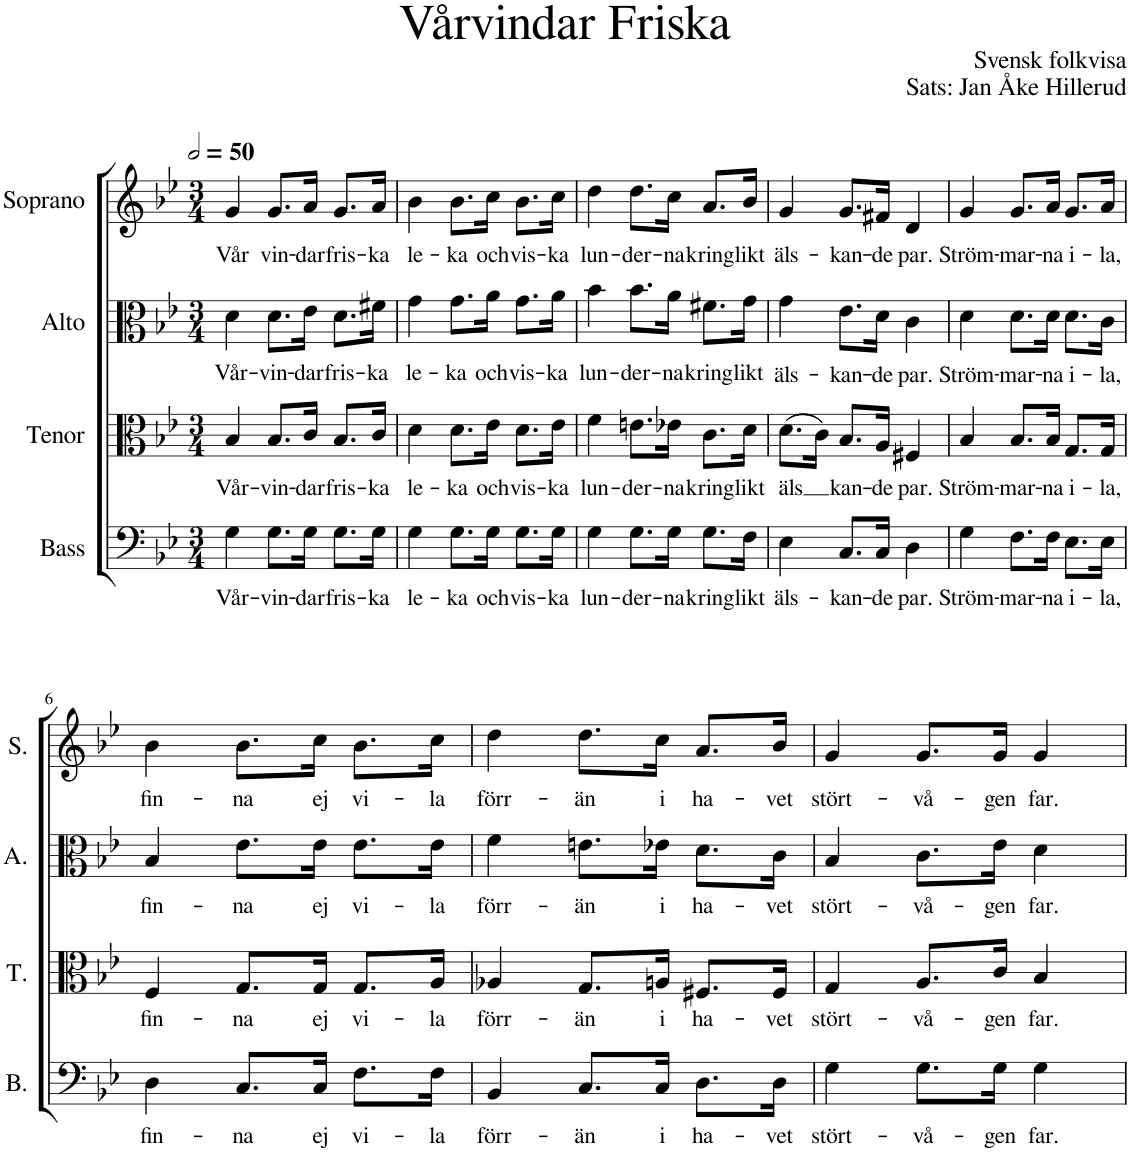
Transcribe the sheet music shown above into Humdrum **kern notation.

**kern	**text	**kern	**text	**kern	**text	**text	**kern	**text
*part4	*part4	*part3	*part3	*part2	*part2	*part2	*part1	*part1
*staff4	*staff4	*staff3	*staff3	*staff2	*staff2	*staff2	*staff1	*staff1
*I"Bass	*	*I"Tenor	*	*I"Alto	*	*	*I"Soprano	*
*I'B.	*	*I'T.	*	*I'A.	*	*	*I'S.	*
*clefF4	*	*clefC3	*	*clefC3	*	*	*clefG2	*
*k[b-e-]	*	*k[b-e-]	*	*k[b-e-]	*	*	*k[b-e-]	*
*M3/4	*	*M3/4	*	*M3/4	*	*	*M3/4	*
*MM100	*	*MM100	*	*MM100	*	*	*MM100	*
=1	=1	=1	=1	=1	=1	=1	=1	=1
!	!LO:LY:b	!	!LO:LY:b	!	!	!LO:LY:b	!	!LO:LY:b
4G\	Vår-	4B-/	Vår-	4d\	.	Vår-	4g/	Vår
!	!LO:LY:b	!	!LO:LY:b	!	!	!LO:LY:b	!	!LO:LY:b
8.G\L	-vin-	8.B-/L	-vin-	8.d\L	.	-vin-	8.g/L	vin-
!	!LO:LY:b	!	!LO:LY:b	!	!	!LO:LY:b	!	!LO:LY:b
16G\Jk	-dar	16c/Jk	-dar	16e-\Jk	.	-dar	16a/Jk	-dar
!	!LO:LY:b	!	!LO:LY:b	!	!	!LO:LY:b	!	!LO:LY:b
8.G\L	fris-	8.B-/L	fris-	8.d\L	.	fris-	8.g/L	fris-
!	!LO:LY:b	!	!LO:LY:b	!	!	!LO:LY:b	!	!LO:LY:b
16G\Jk	-ka	16c/Jk	-ka	16f#X\Jk	.	-ka	16a/Jk	-ka
=2	=2	=2	=2	=2	=2	=2	=2	=2
!	!LO:LY:b	!	!LO:LY:b	!	!	!LO:LY:b	!	!LO:LY:b
4G\	le-	4d\	le-	4g\	.	le-	4b-\	le-
!	!LO:LY:b	!	!LO:LY:b	!	!	!LO:LY:b	!	!LO:LY:b
8.G\L	-ka	8.d\L	-ka	8.g\L	.	-ka	8.b-\L	-ka
!	!LO:LY:b	!	!LO:LY:b	!	!	!LO:LY:b	!	!LO:LY:b
16G\Jk	och	16e-\Jk	och	16a\Jk	.	och	16cc\Jk	och
!	!LO:LY:b	!	!LO:LY:b	!	!	!LO:LY:b	!	!LO:LY:b
8.G\L	vis-	8.d\L	vis-	8.g\L	.	vis-	8.b-\L	vis-
!	!LO:LY:b	!	!LO:LY:b	!	!	!LO:LY:b	!	!LO:LY:b
16G\Jk	-ka	16e-\Jk	-ka	16a\Jk	.	-ka	16cc\Jk	-ka
=3	=3	=3	=3	=3	=3	=3	=3	=3
!	!LO:LY:b	!	!LO:LY:b	!	!	!LO:LY:b	!	!LO:LY:b
4G\	lun-	4f\	lun-	4b-\	.	lun-	4dd\	lun-
!	!LO:LY:b	!	!LO:LY:b	!	!	!LO:LY:b	!	!LO:LY:b
8.G\L	-der-	8.en\L	-der-	8.b-\L	.	-der-	8.dd\L	-der-
!	!LO:LY:b	!	!LO:LY:b	!	!	!LO:LY:b	!	!LO:LY:b
16G\Jk	-na	16e-X\Jk	-na	16a\Jk	.	-na	16cc\Jk	-na
!	!LO:LY:b	!	!LO:LY:b	!	!	!LO:LY:b	!	!LO:LY:b
8.G\L	kring	8.c\L	kring	8.f#X\L	.	kring	8.a/L	kring
!	!LO:LY:b	!	!LO:LY:b	!	!	!LO:LY:b	!	!LO:LY:b
16F\Jk	likt	16d\Jk	likt	16g\Jk	.	likt	16b-/Jk	likt
=4	=4	=4	=4	=4	=4	=4	=4	=4
!	!LO:LY:b	!	!LO:LY:b	!	!LO:LY:b	!	!	!LO:LY:b
4E-\	äls-	(8.d\L	äls	4g\	äls-	.	4g/	äls-
.	.	16c\Jk)	.	.	.	.	.	.
!	!LO:LY:b	!	!LO:LY:b	!	!LO:LY:b	!	!	!LO:LY:b
8.C/L	-kan-	8.B-/L	kan-	8.e-\L	-kan-	.	8.g/L	-kan-
!	!LO:LY:b	!	!LO:LY:b	!	!LO:LY:b	!	!	!LO:LY:b
16C/Jk	-de	16A/Jk	-de	16d\Jk	-de	.	16f#X/Jk	-de
!	!LO:LY:b	!	!LO:LY:b	!	!LO:LY:b	!	!	!LO:LY:b
4D\	par.	4F#X/	par.	4c\	par.	.	4d/	par.
=5	=5	=5	=5	=5	=5	=5	=5	=5
!	!LO:LY:b	!	!LO:LY:b	!	!LO:LY:b	!	!	!LO:LY:b
4G\	Ström-	4B-/	Ström-	4d\	Ström-	.	4g/	Ström-
!	!LO:LY:b	!	!LO:LY:b	!	!LO:LY:b	!	!	!LO:LY:b
8.F\L	-mar-	8.B-/L	-mar-	8.d\L	-mar-	.	8.g/L	-mar-
!	!LO:LY:b	!	!LO:LY:b	!	!LO:LY:b	!	!	!LO:LY:b
16F\Jk	-na	16B-/Jk	-na	16d\Jk	-na	.	16a/Jk	-na
!	!LO:LY:b	!	!LO:LY:b	!	!LO:LY:b	!	!	!LO:LY:b
8.E-\L	i-	8.G/L	i-	8.d\L	i-	.	8.g/L	i-
!	!LO:LY:b	!	!LO:LY:b	!	!LO:LY:b	!	!	!LO:LY:b
16E-\Jk	-la,	16G/Jk	-la,	16c\Jk	-la,	.	16a/Jk	-la,
!!LO:LB:g=z
=6	=6	=6	=6	=6	=6	=6	=6	=6
!	!LO:LY:b	!	!LO:LY:b	!	!LO:LY:b	!	!	!LO:LY:b
4D\	fin-	4F/	fin-	4B-/	fin-	.	4b-\	fin-
!	!LO:LY:b	!	!LO:LY:b	!	!LO:LY:b	!	!	!LO:LY:b
8.C/L	-na	8.G/L	-na	8.e-\L	-na	.	8.b-\L	-na
!	!LO:LY:b	!	!LO:LY:b	!	!LO:LY:b	!	!	!LO:LY:b
16C/Jk	ej	16G/Jk	ej	16e-\Jk	ej	.	16cc\Jk	ej
!	!LO:LY:b	!	!LO:LY:b	!	!LO:LY:b	!	!	!LO:LY:b
8.F\L	vi-	8.G/L	vi-	8.e-\L	vi-	.	8.b-\L	vi-
!	!LO:LY:b	!	!LO:LY:b	!	!LO:LY:b	!	!	!LO:LY:b
16F\Jk	-la	16A/Jk	-la	16e-\Jk	-la	.	16cc\Jk	-la
=7	=7	=7	=7	=7	=7	=7	=7	=7
!	!LO:LY:b	!	!LO:LY:b	!	!LO:LY:b	!	!	!LO:LY:b
4BB-/	förr-	4A-X/	förr-	4f\	förr-	.	4dd\	förr-
!	!LO:LY:b	!	!LO:LY:b	!	!LO:LY:b	!	!	!LO:LY:b
8.C/L	-än	8.G/L	-än	8.en\L	-än	.	8.dd\L	-än
!	!LO:LY:b	!	!LO:LY:b	!	!LO:LY:b	!	!	!LO:LY:b
16C/Jk	i	16An/Jk	i	16e-X\Jk	i	.	16cc\Jk	i
!	!LO:LY:b	!	!LO:LY:b	!	!LO:LY:b	!	!	!LO:LY:b
8.D\L	ha-	8.F#X/L	ha-	8.d\L	ha-	.	8.a/L	ha-
!	!LO:LY:b	!	!LO:LY:b	!	!LO:LY:b	!	!	!LO:LY:b
16D\Jk	-vet	16F#/Jk	-vet	16c\Jk	-vet	.	16b-/Jk	-vet
=8	=8	=8	=8	=8	=8	=8	=8	=8
!	!LO:LY:b	!	!LO:LY:b	!	!LO:LY:b	!	!	!LO:LY:b
4G\	stört-	4G/	stört-	4B-/	stört-	.	4g/	stört-
!	!LO:LY:b	!	!LO:LY:b	!	!LO:LY:b	!	!	!LO:LY:b
8.G\L	-vå-	8.A/L	-vå-	8.c\L	-vå-	.	8.g/L	-vå-
!	!LO:LY:b	!	!LO:LY:b	!	!LO:LY:b	!	!	!LO:LY:b
16G\Jk	-gen	16c/Jk	-gen	16e-\Jk	-gen	.	16g/Jk	-gen
!	!LO:LY:b	!	!LO:LY:b	!	!LO:LY:b	!	!	!LO:LY:b
4G\	far.	4B-/	far.	4d\	far.	.	4g/	far.
=	=	=	=	=	=	=	=	=
*-	*-	*-	*-	*-	*-	*-	*-	*-
